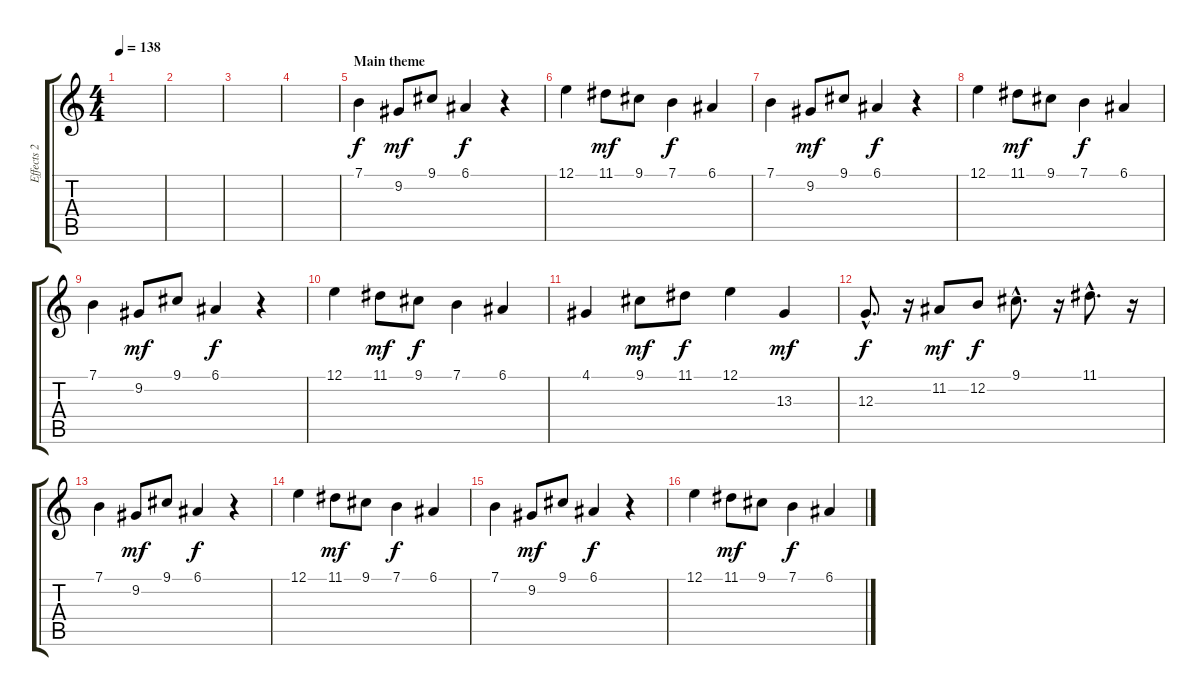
\track ("Effects 2" "Effects 2") {instrument reversecymbal}
\staff {score tabs}
\tuning (E4 B3 G3 D3 A2 E2) {hide}
\ts (4 4)
\tempo 138
\clef g2
\ks c
|
|
|
|
\section ("" "Main theme")
7.1.4 9.2.8{dy mf} 9.1.8 6.1.4{dy f} r.4 |
12.1.4 11.1.8{dy mf} 9.1.8 7.1.4{dy f} 6.1.4 |
7.1.4 9.2.8{dy mf} 9.1.8 6.1.4{dy f} r.4 |
12.1.4 11.1.8{dy mf} 9.1.8 7.1.4{dy f} 6.1.4 |
7.1.4 9.2.8{dy mf} 9.1.8 6.1.4{dy f} r.4 |
12.1.4 11.1.8{dy mf} 9.1.8{dy f} 7.1.4 6.1.4 |
4.1.4 9.1.8{dy mf} 11.1.8{dy f} 12.1.4 13.3.4{dy mf} |
12.3{hac}.8{d dy f} r.16 11.2.8{dy mf} 12.2.8{dy f} 9.1{hac}.8{d} r.16 11.1{hac}.8{d} r.16 |
7.1.4 9.2.8{dy mf} 9.1.8 6.1.4{dy f} r.4 |
12.1.4 11.1.8{dy mf} 9.1.8 7.1.4{dy f} 6.1.4 |
7.1.4 9.2.8{dy mf} 9.1.8 6.1.4{dy f} r.4 |
12.1.4 11.1.8{dy mf} 9.1.8 7.1.4{dy f} 6.1.4
